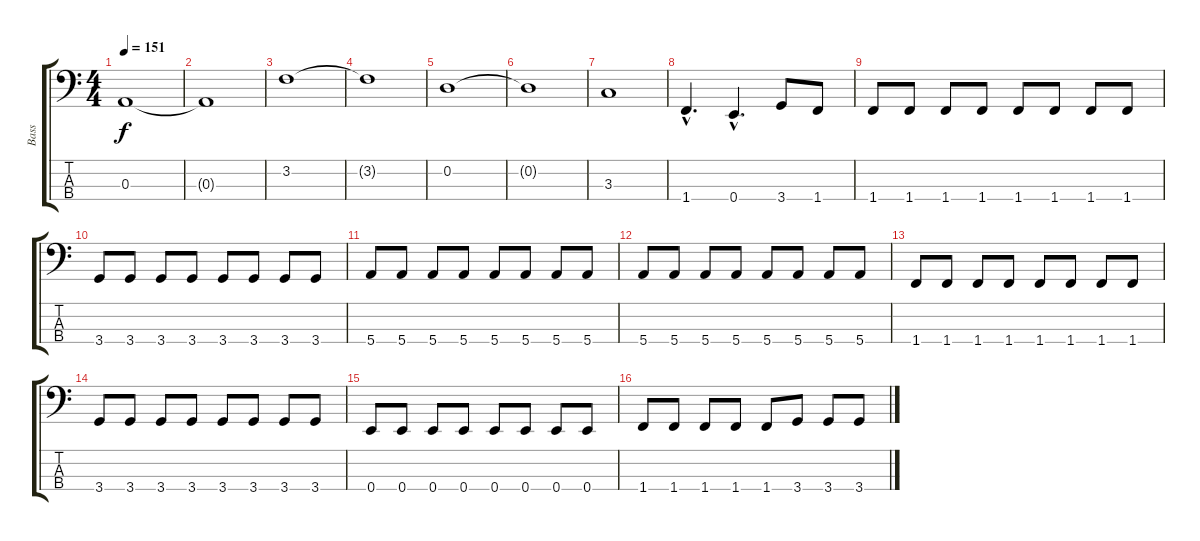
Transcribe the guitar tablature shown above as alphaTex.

\track ("Bass" "Bass") {instrument electricbassfinger}
\staff {score tabs}
\tuning (G2 D2 A1 E1) {hide}
\ts (4 4)
\tempo 151
\clef f4
\ks c
0.3.1{dy f} |
0.3{t}.1 |
3.2.1 |
3.2{t}.1 |
0.2.1 |
0.2{t}.1 |
3.3.1 |
1.4{hac}.4{d} 0.4{hac}.4{d} 3.4.8 1.4.8 |
1.4.8 1.4.8 1.4.8 1.4.8 1.4.8 1.4.8 1.4.8 1.4.8 |
3.4.8 3.4.8 3.4.8 3.4.8 3.4.8 3.4.8 3.4.8 3.4.8 |
5.4.8 5.4.8 5.4.8 5.4.8 5.4.8 5.4.8 5.4.8 5.4.8 |
5.4.8 5.4.8 5.4.8 5.4.8 5.4.8 5.4.8 5.4.8 5.4.8 |
1.4.8 1.4.8 1.4.8 1.4.8 1.4.8 1.4.8 1.4.8 1.4.8 |
3.4.8 3.4.8 3.4.8 3.4.8 3.4.8 3.4.8 3.4.8 3.4.8 |
0.4.8 0.4.8 0.4.8 0.4.8 0.4.8 0.4.8 0.4.8 0.4.8 |
1.4.8 1.4.8 1.4.8 1.4.8 1.4.8 3.4.8 3.4.8 3.4.8
